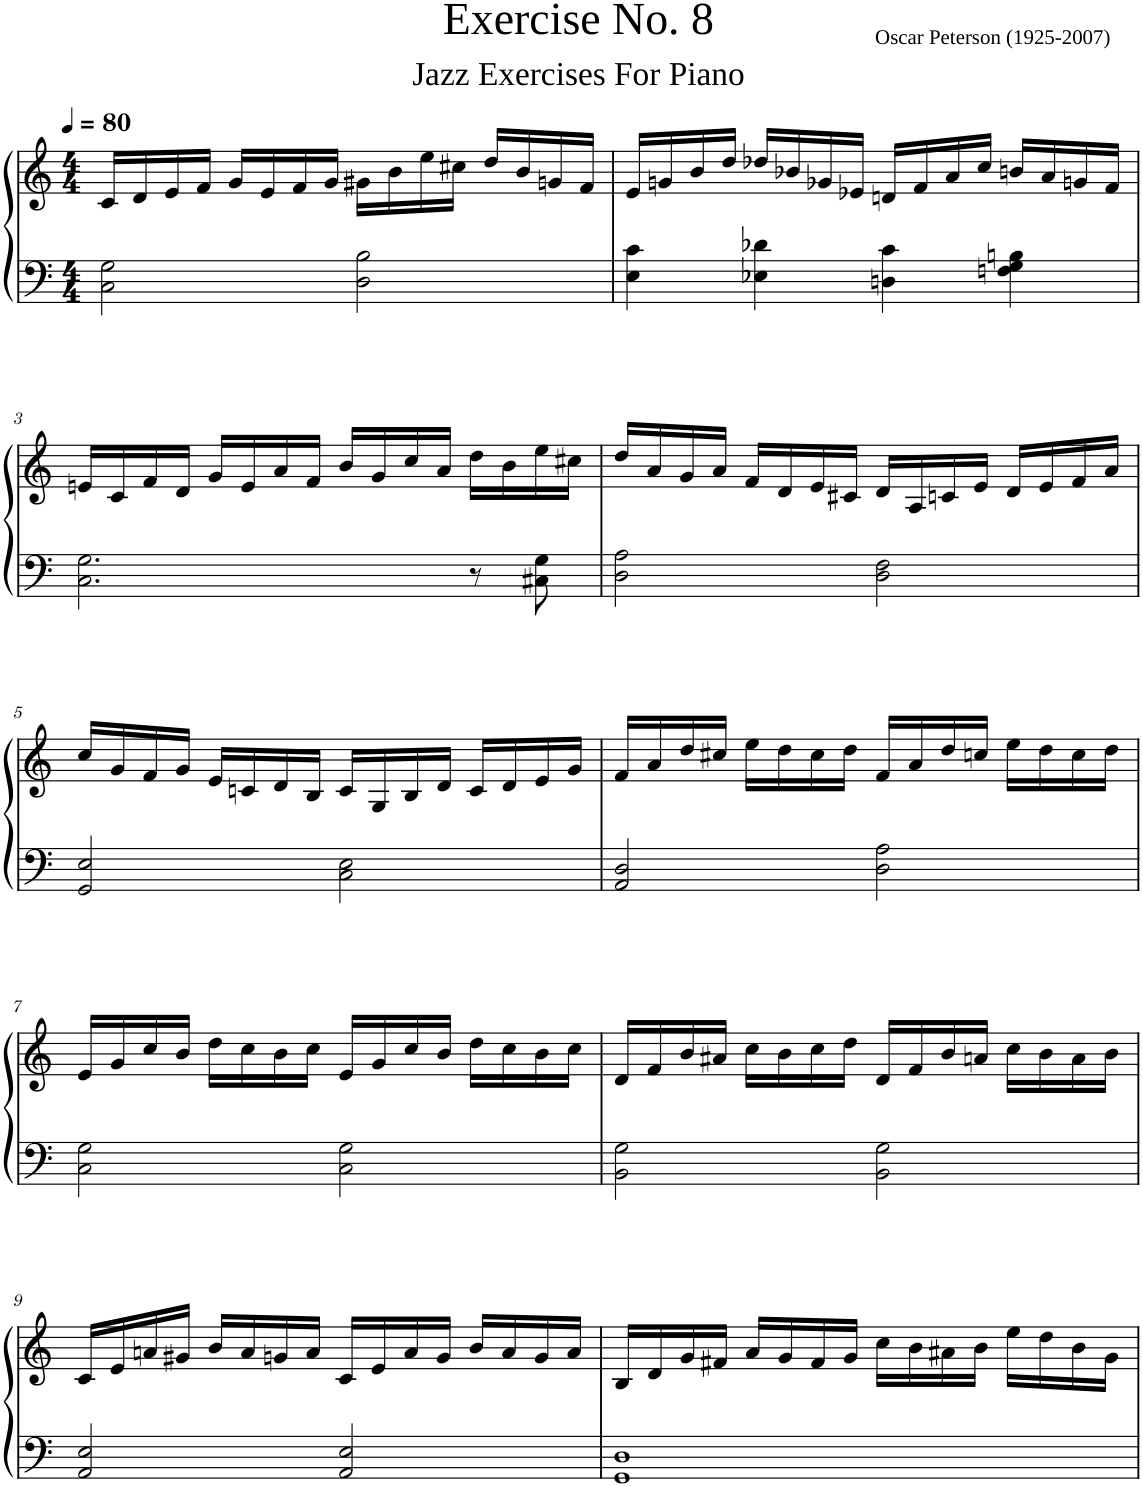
**kern	**kern
*part1	*part1
*staff2	*staff1
*I"Piano	*
*I'Pno	*
*clefF4	*clefG2
*k[]	*k[]
*M4/4	*M4/4
*MM80	*MM80
=1	=1
2C\ 2G\	16c/LL
.	16d/
.	16e/
.	16f/JJ
.	16g/LL
.	16e/
.	16f/
.	16g/JJ
2D\ 2B\	16g#X\LL
.	16b\
.	16ee\
.	16cc#X\JJ
.	16dd/LL
.	16b/
.	16gn/
.	16f/JJ
=2	=2
4E\ 4c\	16e/LL
.	16gn/
.	16b/
.	16dd/JJ
4E-X\ 4d-X\	16dd-X/LL
.	16b-X/
.	16g-X/
.	16e-X/JJ
4Dn\ 4c\	16dn/LL
.	16f/
.	16a/
.	16cc/JJ
4Fn\ 4G\ 4Bn\	16bn/LL
.	16a/
.	16gn/
.	16f/JJ
!!LO:LB:g=z
=3	=3
2.C\ 2.G\	16en/LL
.	16c/
.	16f/
.	16d/JJ
.	16g/LL
.	16e/
.	16a/
.	16f/JJ
.	16b/LL
.	16g/
.	16cc/
.	16a/JJ
8r	16dd\LL
.	16b\
8C#X\ 8G\	16ee\
.	16cc#X\JJ
=4	=4
2D\ 2A\	16dd/LL
.	16a/
.	16g/
.	16a/JJ
.	16f/LL
.	16d/
.	16e/
.	16c#X/JJ
2D\ 2F\	16d/LL
.	16A/
.	16cn/
.	16e/JJ
.	16d/LL
.	16e/
.	16f/
.	16a/JJ
!!LO:LB:g=z
=5	=5
2GG/ 2E/	16cc/LL
.	16g/
.	16f/
.	16g/JJ
.	16e/LL
.	16cn/
.	16d/
.	16B/JJ
2C\ 2E\	16c/LL
.	16G/
.	16B/
.	16d/JJ
.	16c/LL
.	16d/
.	16e/
.	16g/JJ
=6	=6
2AA/ 2D/	16f/LL
.	16a/
.	16dd/
.	16cc#X/JJ
.	16ee\LL
.	16dd\
.	16cc#\
.	16dd\JJ
2D\ 2A\	16f/LL
.	16a/
.	16dd/
.	16ccn/JJ
.	16ee\LL
.	16dd\
.	16cc\
.	16dd\JJ
!!LO:LB:g=z
=7	=7
2C\ 2G\	16e/LL
.	16g/
.	16cc/
.	16b/JJ
.	16dd\LL
.	16cc\
.	16b\
.	16cc\JJ
2C\ 2G\	16e/LL
.	16g/
.	16cc/
.	16b/JJ
.	16dd\LL
.	16cc\
.	16b\
.	16cc\JJ
=8	=8
2BB\ 2G\	16d/LL
.	16f/
.	16b/
.	16a#X/JJ
.	16cc\LL
.	16b\
.	16cc\
.	16dd\JJ
2BB\ 2G\	16d/LL
.	16f/
.	16b/
.	16an/JJ
.	16cc\LL
.	16b\
.	16a\
.	16b\JJ
!!LO:LB:g=z
=9	=9
2AA/ 2E/	16c/LL
.	16e/
.	16an/
.	16g#X/JJ
.	16b/LL
.	16a/
.	16gn/
.	16a/JJ
2AA/ 2E/	16c/LL
.	16e/
.	16a/
.	16g/JJ
.	16b/LL
.	16a/
.	16g/
.	16a/JJ
=10	=10
1GG 1D	16B/LL
.	16d/
.	16g/
.	16f#X/JJ
.	16a/LL
.	16g/
.	16f#/
.	16g/JJ
.	16cc\LL
.	16b\
.	16a#X\
.	16b\JJ
.	16ee\LL
.	16dd\
.	16b\
.	16g\JJ
=	=
*-	*-
